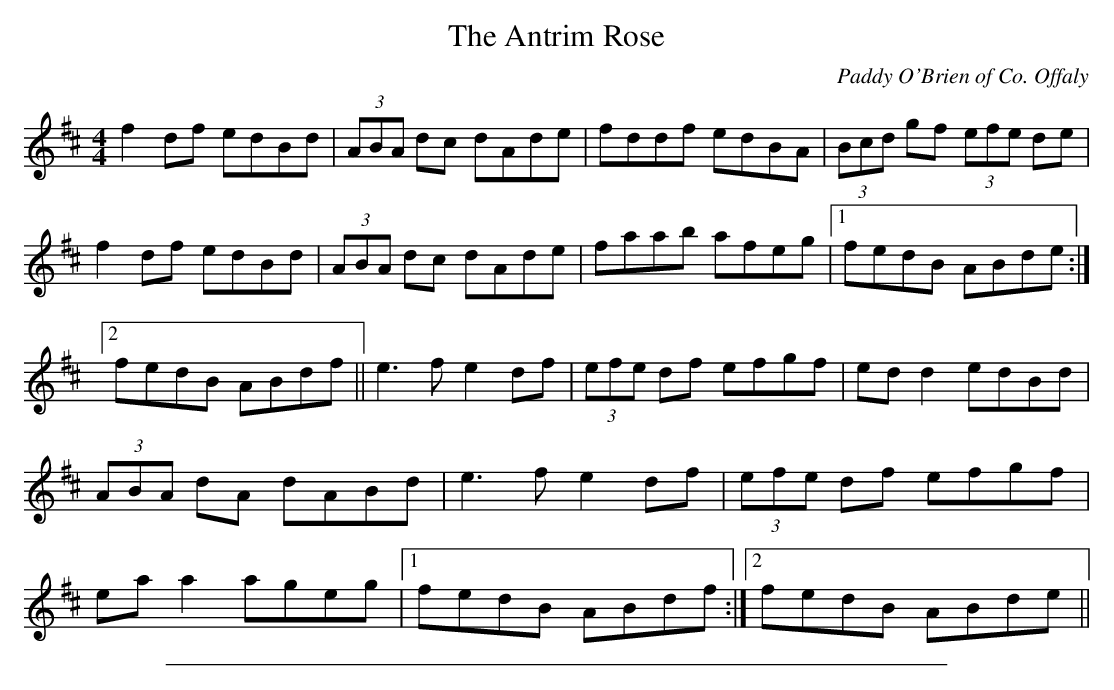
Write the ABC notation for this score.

X:1
T: The Antrim Rose
C:Paddy O'Brien of Co. Offaly
M:4/4
L:1/8
K:D
f2df edBd|(3ABA dc dAde|fddf edBA|(3Bcd gf (3efe de|\
f2df edBd|(3ABA dc dAde|faab afeg|1 fedB ABde:|2  fedB ABdf||\
e3f e2df|(3efe df efgf|edd2 edBd|(3ABA dA dABd|\
e3f e2df|(3efe df efgf|eaa2 ageg|1 fedB ABdf:|2 fedB ABde||
